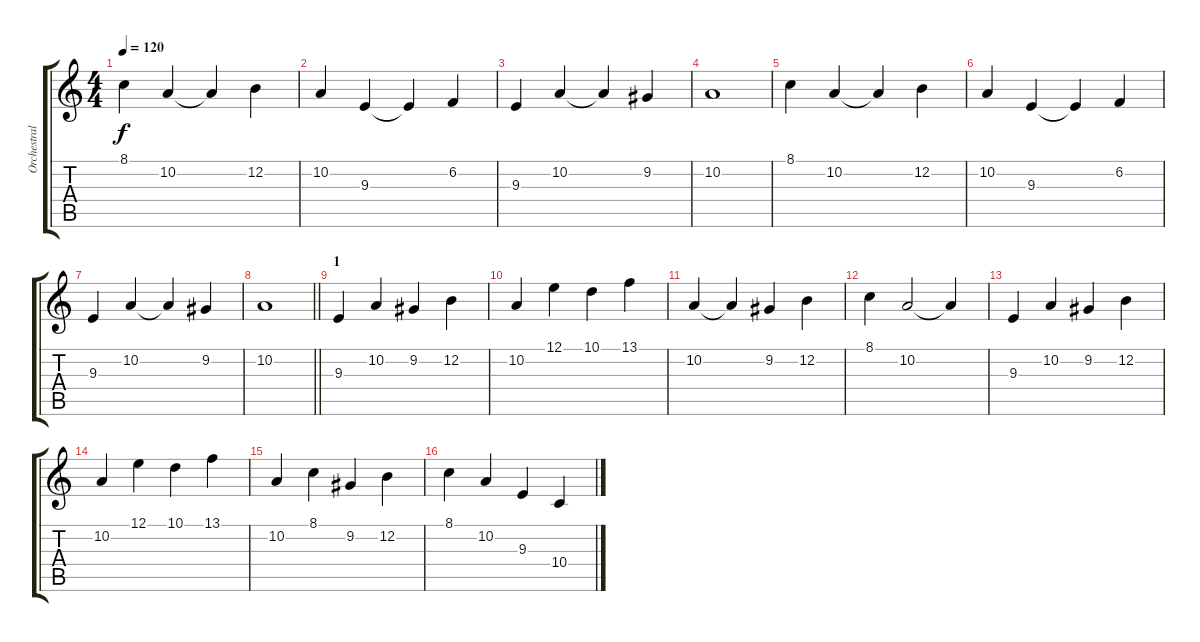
\track ("Orchestral" "Orchestral") {instrument orchestralharp}
\staff {score tabs}
\tuning (E4 B3 G3 D3 A2 E2) {hide}
\ts (4 4)
\tempo 120
\clef g2
\ks c
8.1.4{dy f instrument orchestralharp} 10.2.4 10.2{t}.4 12.2.4 |
10.2.4 9.3.4 9.3{t}.4 6.2.4 |
9.3.4 10.2.4 10.2{t}.4 9.2.4 |
10.2.1 |
8.1.4 10.2.4 10.2{t}.4 12.2.4 |
10.2.4 9.3.4 9.3{t}.4 6.2.4 |
9.3.4 10.2.4 10.2{t}.4 9.2.4 |
\barLineRight lightlight
10.2.1 |
\section ("" "1")
9.3.4 10.2.4 9.2.4 12.2.4 |
10.2.4 12.1.4 10.1.4 13.1.4 |
10.2.4 10.2{t}.4 9.2.4 12.2.4 |
8.1.4 10.2.2 10.2{t}.4 |
9.3.4 10.2.4 9.2.4 12.2.4 |
10.2.4 12.1.4 10.1.4 13.1.4 |
10.2.4 8.1.4 9.2.4 12.2.4 |
8.1.4 10.2.4 9.3.4 10.4.4
